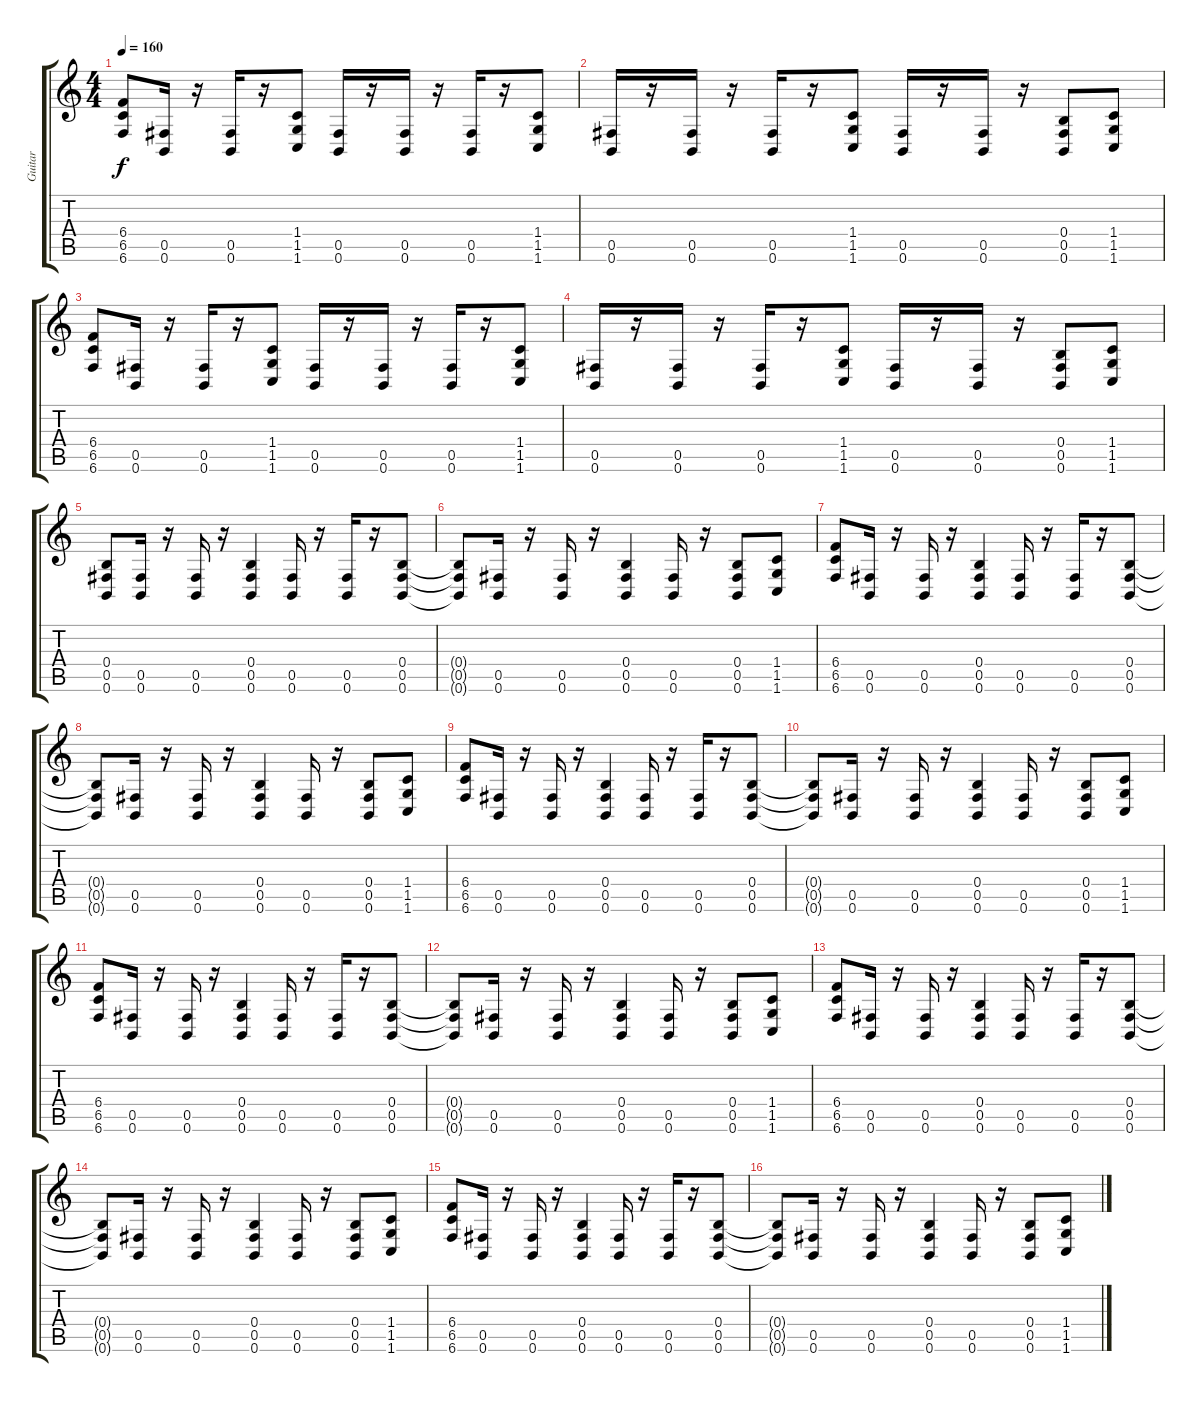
\track ("Guitar" "Guitar") {instrument distortionguitar}
\staff {score tabs}
\tuning (Db4 Ab3 E3 B2 Gb2 B1) {hide}
\ts (4 4)
\tempo 160
\clef g2
\ks c
(6.4 6.5 6.6).8{dy f} (0.5 0.6).16 r.16 (0.5 0.6).16 r.16 (1.4 1.5 1.6).8 (0.5 0.6).16 r.16 (0.5 0.6).16 r.16 (0.5 0.6).16 r.16 (1.4 1.5 1.6).8 |
(0.5 0.6).16 r.16 (0.5 0.6).16 r.16 (0.5 0.6).16 r.16 (1.4 1.5 1.6).8 (0.5 0.6).16 r.16 (0.5 0.6).16 r.16 (0.4 0.5 0.6).8 (1.4 1.5 1.6).8 |
(6.4 6.5 6.6).8 (0.5 0.6).16 r.16 (0.5 0.6).16 r.16 (1.4 1.5 1.6).8 (0.5 0.6).16 r.16 (0.5 0.6).16 r.16 (0.5 0.6).16 r.16 (1.4 1.5 1.6).8 |
(0.5 0.6).16 r.16 (0.5 0.6).16 r.16 (0.5 0.6).16 r.16 (1.4 1.5 1.6).8 (0.5 0.6).16 r.16 (0.5 0.6).16 r.16 (0.4 0.5 0.6).8 (1.4 1.5 1.6).8 |
(0.4 0.5 0.6).8 (0.5 0.6).16 r.16 (0.5 0.6).16 r.16 (0.4 0.5 0.6).4 (0.5 0.6).16 r.16 (0.5 0.6).16 r.16 (0.4 0.5 0.6).8 |
(0.4{t} 0.5{t} 0.6{t}).8 (0.5 0.6).16 r.16 (0.5 0.6).16 r.16 (0.4 0.5 0.6).4 (0.5 0.6).16 r.16 (0.4 0.5 0.6).8 (1.4 1.5 1.6).8 |
(6.4 6.5 6.6).8 (0.5 0.6).16 r.16 (0.5 0.6).16 r.16 (0.4 0.5 0.6).4 (0.5 0.6).16 r.16 (0.5 0.6).16 r.16 (0.4 0.5 0.6).8 |
(0.4{t} 0.5{t} 0.6{t}).8 (0.5 0.6).16 r.16 (0.5 0.6).16 r.16 (0.4 0.5 0.6).4 (0.5 0.6).16 r.16 (0.4 0.5 0.6).8 (1.4 1.5 1.6).8 |
(6.4 6.5 6.6).8 (0.5 0.6).16 r.16 (0.5 0.6).16 r.16 (0.4 0.5 0.6).4 (0.5 0.6).16 r.16 (0.5 0.6).16 r.16 (0.4 0.5 0.6).8 |
(0.4{t} 0.5{t} 0.6{t}).8 (0.5 0.6).16 r.16 (0.5 0.6).16 r.16 (0.4 0.5 0.6).4 (0.5 0.6).16 r.16 (0.4 0.5 0.6).8 (1.4 1.5 1.6).8 |
(6.4 6.5 6.6).8 (0.5 0.6).16 r.16 (0.5 0.6).16 r.16 (0.4 0.5 0.6).4 (0.5 0.6).16 r.16 (0.5 0.6).16 r.16 (0.4 0.5 0.6).8 |
(0.4{t} 0.5{t} 0.6{t}).8 (0.5 0.6).16 r.16 (0.5 0.6).16 r.16 (0.4 0.5 0.6).4 (0.5 0.6).16 r.16 (0.4 0.5 0.6).8 (1.4 1.5 1.6).8 |
(6.4 6.5 6.6).8 (0.5 0.6).16 r.16 (0.5 0.6).16 r.16 (0.4 0.5 0.6).4 (0.5 0.6).16 r.16 (0.5 0.6).16 r.16 (0.4 0.5 0.6).8 |
(0.4{t} 0.5{t} 0.6{t}).8 (0.5 0.6).16 r.16 (0.5 0.6).16 r.16 (0.4 0.5 0.6).4 (0.5 0.6).16 r.16 (0.4 0.5 0.6).8 (1.4 1.5 1.6).8 |
(6.4 6.5 6.6).8 (0.5 0.6).16 r.16 (0.5 0.6).16 r.16 (0.4 0.5 0.6).4 (0.5 0.6).16 r.16 (0.5 0.6).16 r.16 (0.4 0.5 0.6).8 |
(0.4{t} 0.5{t} 0.6{t}).8 (0.5 0.6).16 r.16 (0.5 0.6).16 r.16 (0.4 0.5 0.6).4 (0.5 0.6).16 r.16 (0.4 0.5 0.6).8 (1.4 1.5 1.6).8
